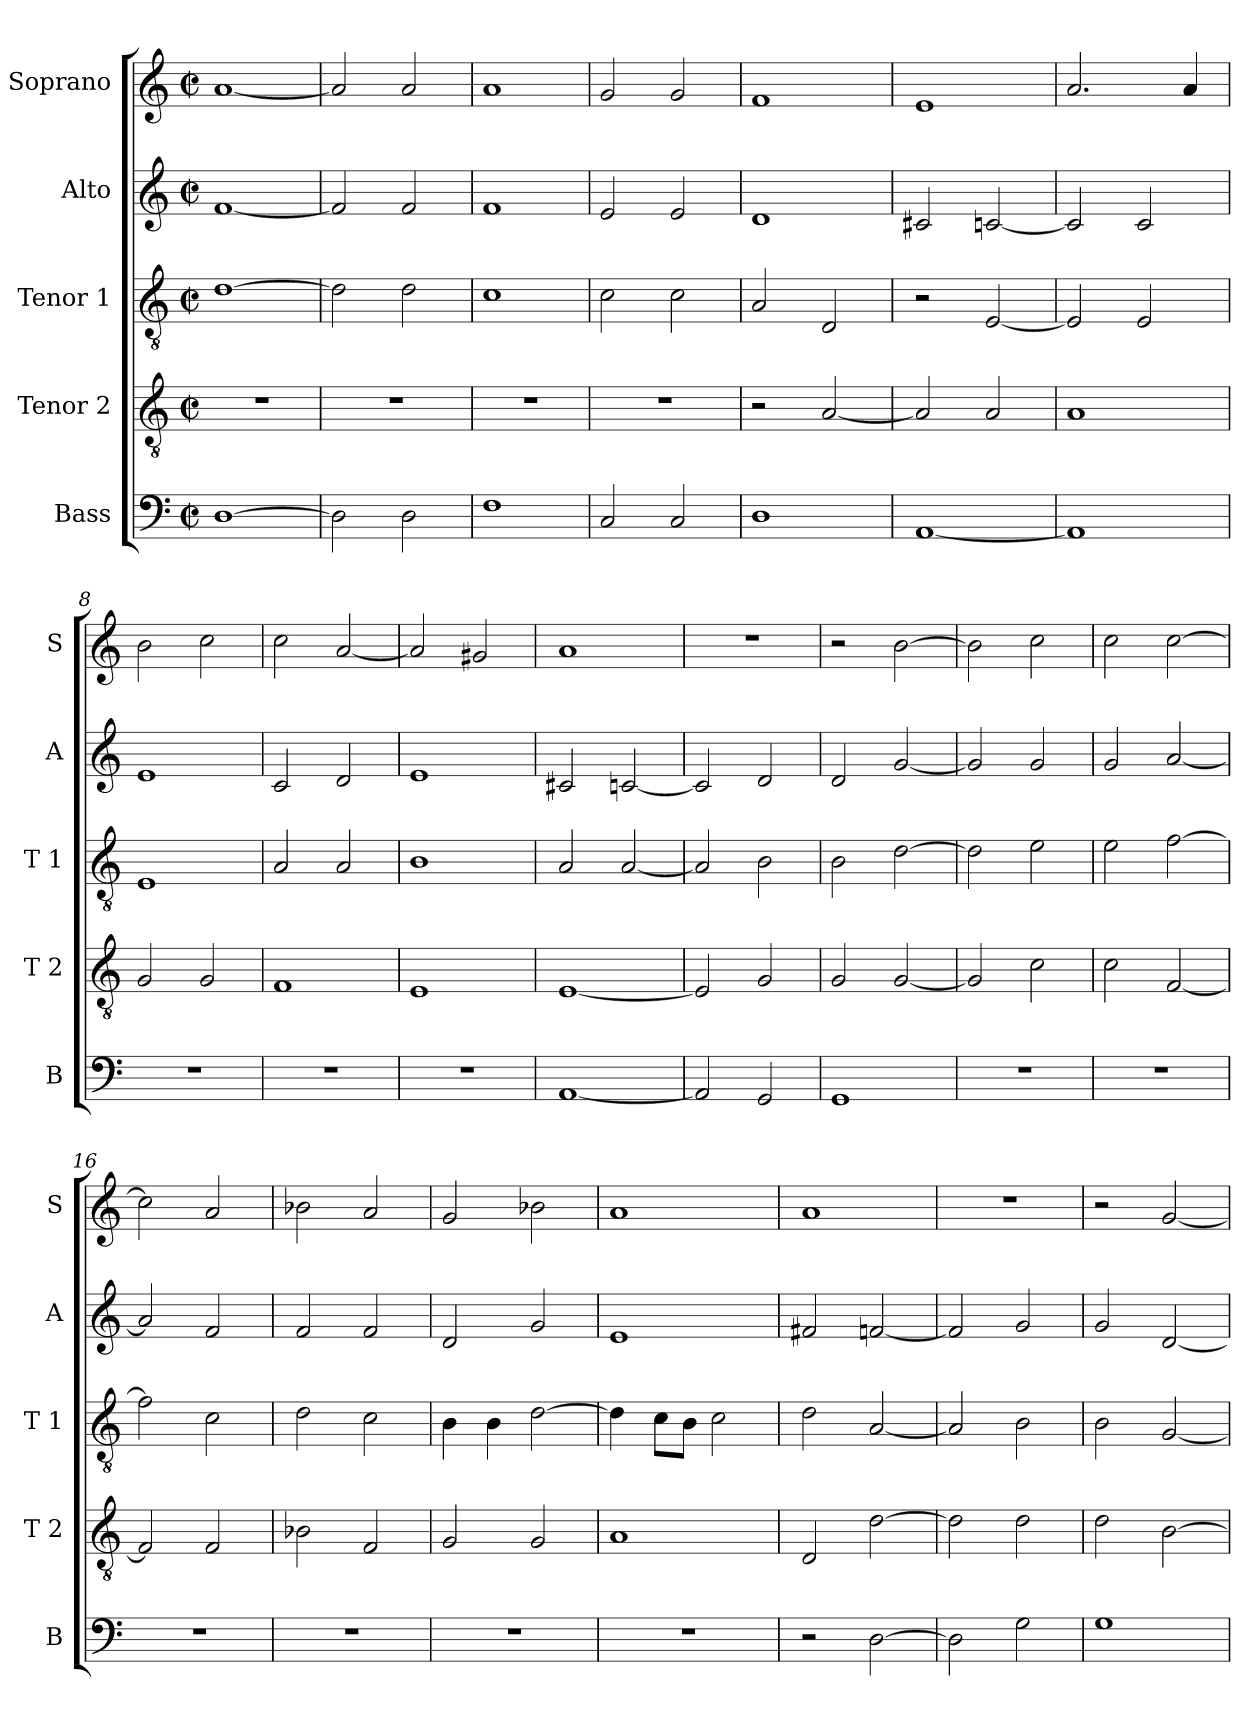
**kern	**kern	**kern	**kern	**kern
*part5	*part4	*part3	*part2	*part1
*staff5	*staff4	*staff3	*staff2	*staff1
*I"Bass	*I"Tenor 2	*I"Tenor 1	*I"Alto	*I"Soprano
*I'B	*I'T 2	*I'T 1	*I'A	*I'S
*clefF4	*clefGv2	*clefGv2	*clefG2	*clefG2
*k[]	*k[]	*k[]	*k[]	*k[]
*C:	*C:	*C:	*C:	*C:
*M2/2	*M2/2	*M2/2	*M2/2	*M2/2
*met(c|)	*met(c|)	*met(c|)	*met(c|)	*met(c|)
=1	=1	=1	=1	=1
[1D	1r	[1d	[1f	[1a
=2	=2	=2	=2	=2
2D\]	1r	2d\]	2f/]	2a/]
2D\	.	2d\	2f/	2a/
=3	=3	=3	=3	=3
1F	1r	1c	1f	1a
=4	=4	=4	=4	=4
2C/	1r	2c\	2e/	2g/
2C/	.	2c\	2e/	2g/
=5	=5	=5	=5	=5
1D	2r	2A/	1d	1f
.	[2A/	2D/	.	.
=6	=6	=6	=6	=6
[1AA	2A/]	2r	2c#X/	1e
.	2A/	[2E/	[2cn/	.
!!LO:LB:g=z
=7	=7	=7	=7	=7
1AA]	1A	2E/]	2c/]	2.a/
.	.	2E/	2c/	.
.	.	.	.	4a/
=8	=8	=8	=8	=8
1r	2G/	1E	1e	2b\
.	2G/	.	.	2cc\
=9	=9	=9	=9	=9
1r	1F	2A/	2c/	2cc\
.	.	2A/	2d/	[2a/
=10	=10	=10	=10	=10
1r	1E	1B	1e	2a/]
.	.	.	.	2g#X/
=11	=11	=11	=11	=11
[1AA	[1E	2A/	2c#X/	1a
.	.	[2A/	[2cn/	.
=12	=12	=12	=12	=12
2AA/]	2E/]	2A/]	2c/]	1r
2GG/	2G/	2B\	2d/	.
=13	=13	=13	=13	=13
1GG	2G/	2B\	2d/	2r
.	[2G/	[2d\	[2g/	[2b\
!!LO:PB:g=z
=14	=14	=14	=14	=14
1r	2G/]	2d\]	2g/]	2b\]
.	2c\	2e\	2g/	2cc\
=15	=15	=15	=15	=15
1r	2c\	2e\	2g/	2cc\
.	[2F/	[2f\	[2a/	[2cc\
=16	=16	=16	=16	=16
1r	2F/]	2f\]	2a/]	2cc\]
.	2F/	2c\	2f/	2a/
=17	=17	=17	=17	=17
1r	2B-X\	2d\	2f/	2b-X\
.	2F/	2c\	2f/	2a/
=18	=18	=18	=18	=18
1r	2G/	4B\	2d/	2g/
.	.	4B\	.	.
.	2G/	[2d\	2g/	2b-X\
=19	=19	=19	=19	=19
1r	1A	4d\]	1e	1a
.	.	8c\L	.	.
.	.	8B\J	.	.
.	.	2c\	.	.
=20	=20	=20	=20	=20
2r	2D/	2d\	2f#X/	1a
[2D\	[2d\	[2A/	[2fn/	.
!!LO:LB:g=z
=21	=21	=21	=21	=21
2D\]	2d\]	2A/]	2f/]	1r
2G\	2d\	2B\	2g/	.
=22	=22	=22	=22	=22
1G	2d\	2B\	2g/	2r
.	[2B\	[2G/	[2d/	[2g/
=	=	=	=	=
*-	*-	*-	*-	*-
